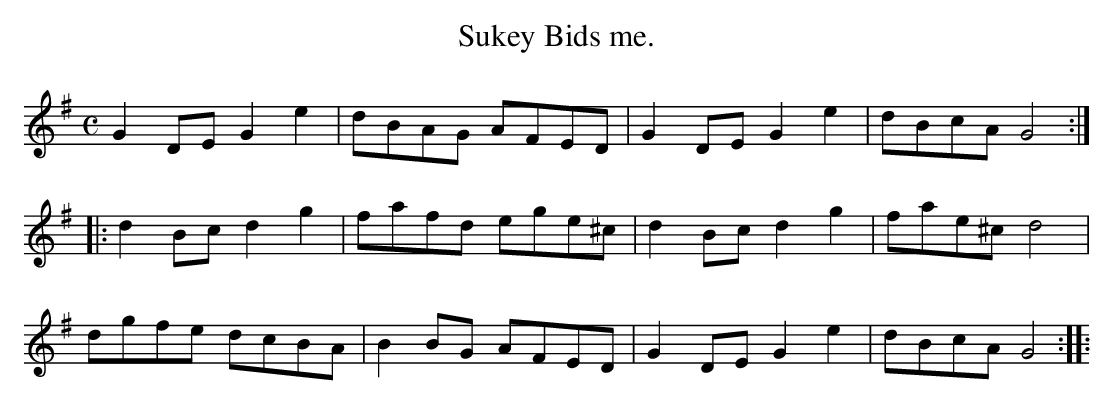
X:1
T:Sukey Bids me.
M:C
L:1/8
K:G
G2DE G2e2|dBAG AFED |G2DE G2e2|dBcA  G4::
d2Bc d2g2|fafd ege^c|d2Bc d2g2|fae^c d4 |
dgfe dcBA|B2BG AFED |G2DE G2e2|dBcA  G4::
